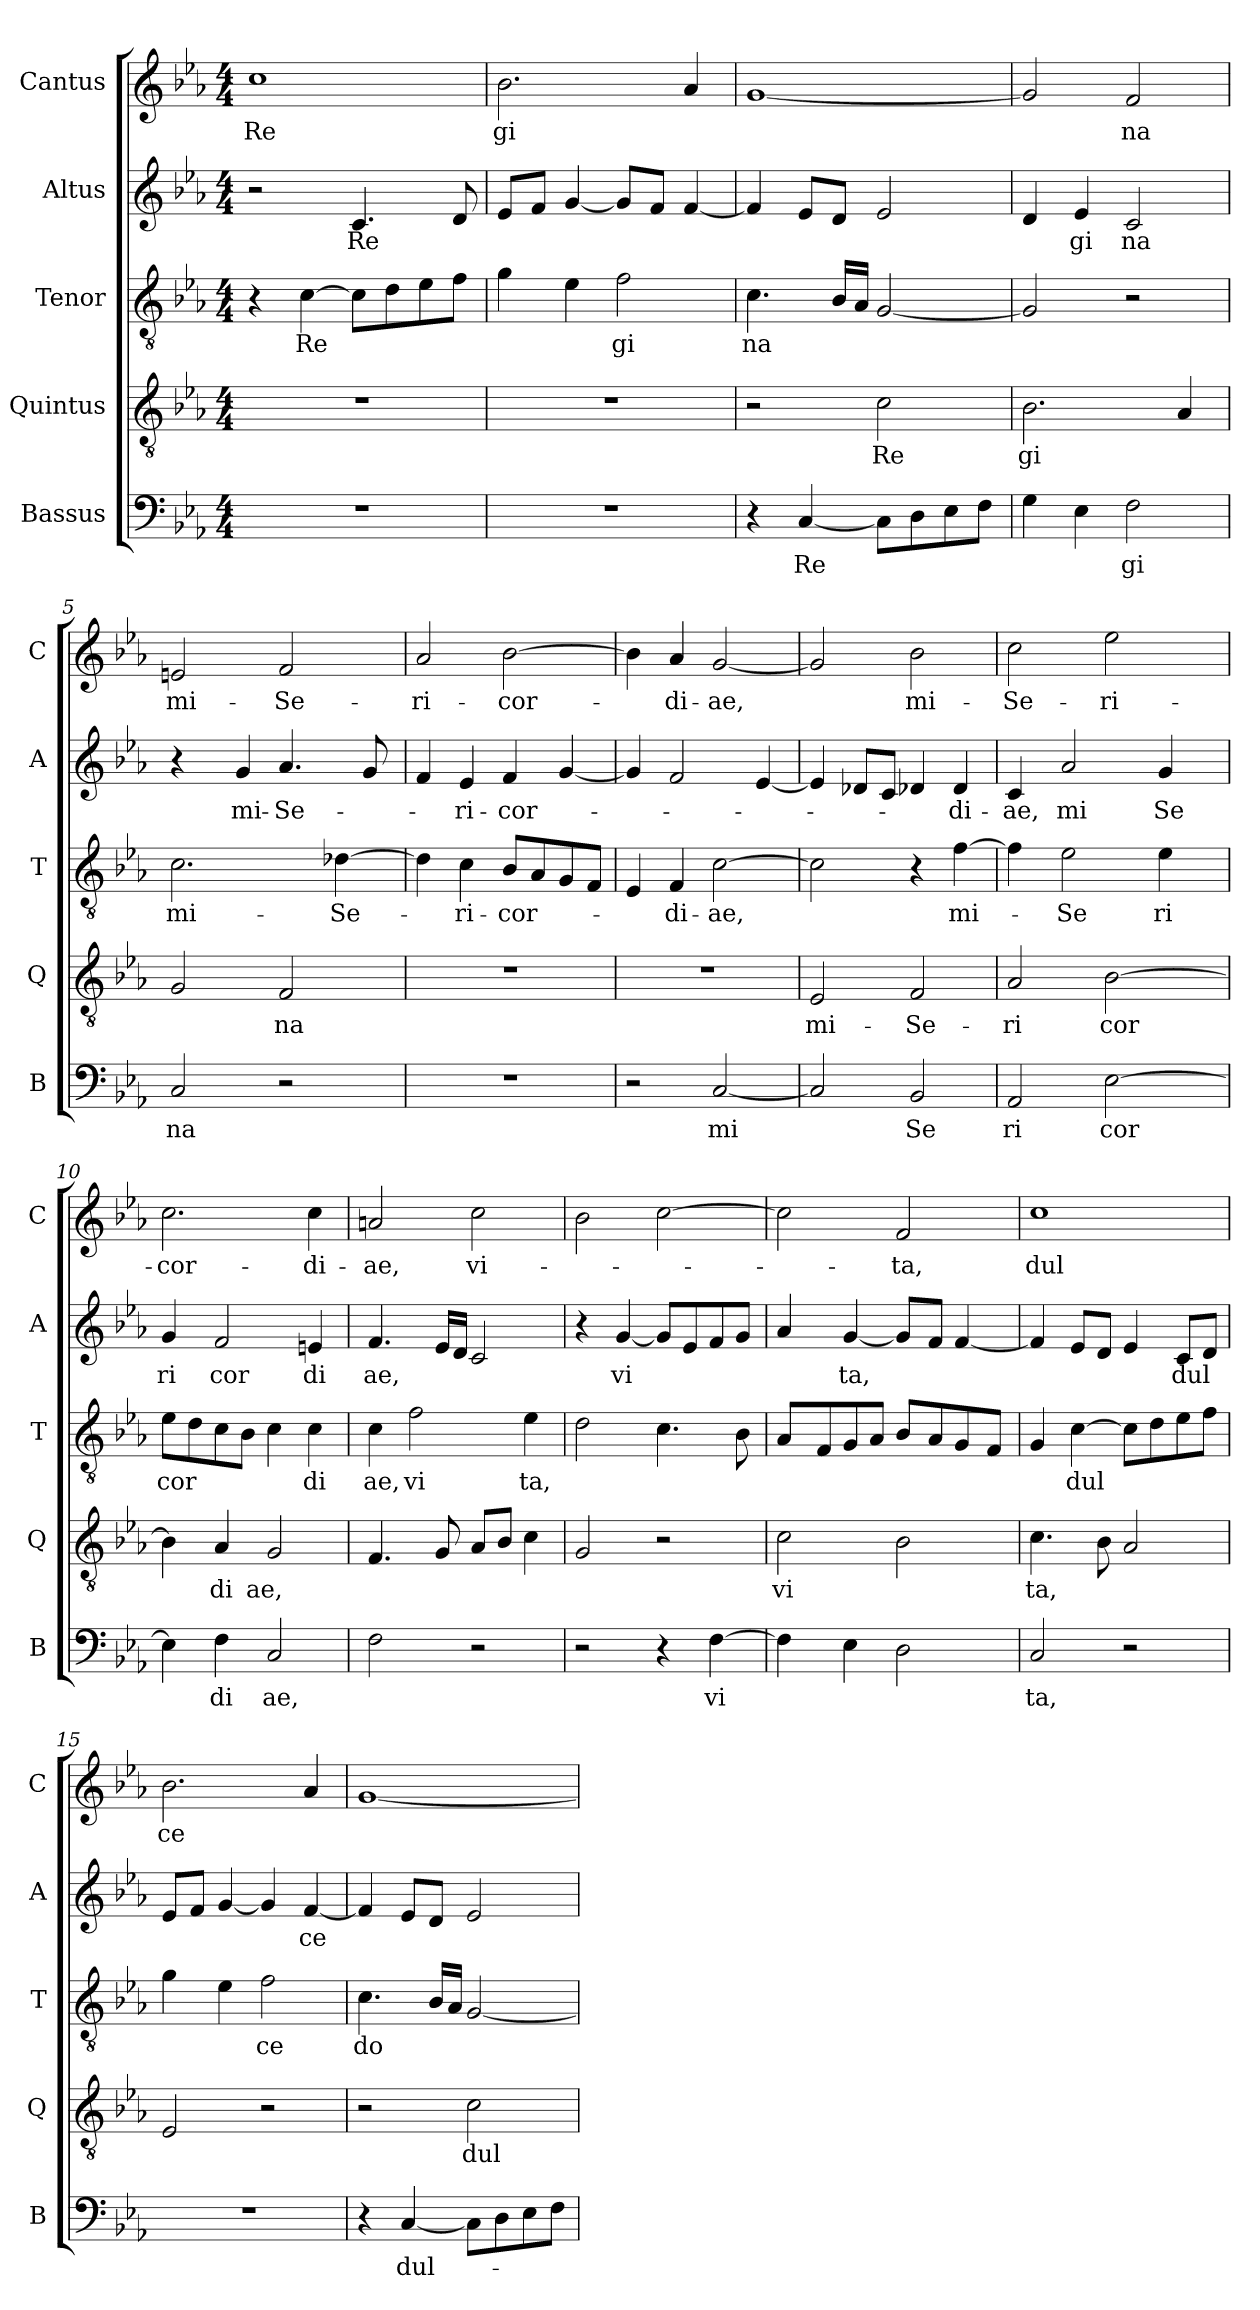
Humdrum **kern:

**kern	**text	**kern	**text	**kern	**text	**kern	**text	**kern	**text
*part5	*part5	*part4	*part4	*part3	*part3	*part2	*part2	*part1	*part1
*staff5	*staff5	*staff4	*staff4	*staff3	*staff3	*staff2	*staff2	*staff1	*staff1
*I"Bassus	*	*I"Quintus	*	*I"Tenor	*	*I"Altus	*	*I"Cantus	*
*I'B	*	*I'Q	*	*I'T	*	*I'A	*	*I'C	*
!!LO:PB:g=z
*stria5	*	*stria5	*	*stria5	*	*stria5	*	*stria5	*
*clefF4	*	*clefGv2	*	*clefGv2	*	*clefG2	*	*clefG2	*
*k[b-e-a-]	*	*k[b-e-a-]	*	*k[b-e-a-]	*	*k[b-e-a-]	*	*k[b-e-a-]	*
*E-:	*	*E-:	*	*E-:	*	*E-:	*	*E-:	*
*M4/4	*	*M4/4	*	*M4/4	*	*M4/4	*	*M4/4	*
=1	=1	=1	=1	=1	=1	=1	=1	=1	=1
!	!	!	!	!	!	!	!	!	!LO:LY:b:cj
1r	.	1r	.	4r	.	2r	.	1cc	Re
!	!	!	!	!	!LO:LY:b	!	!	!	!
.	.	.	.	[>4c\	Re	.	.	.	.
!	!	!	!	!	!	!	!LO:LY:b	!	!
.	.	.	.	8c\L]	.	4.c/	Re	.	.
.	.	.	.	8d\	.	.	.	.	.
.	.	.	.	8e-\	.	.	.	.	.
.	.	.	.	8f\J	.	8d/	.	.	.
=2	=2	=2	=2	=2	=2	=2	=2	=2	=2
!	!	!	!	!	!	!	!	!	!LO:LY:b:cj
1r	.	1r	.	4g\	.	8e-/L	.	2.b-\	gi
.	.	.	.	.	.	8f/J	.	.	.
.	.	.	.	4e-\	.	[<4g/	.	.	.
!	!	!	!	!	!LO:LY:b:cj	!	!	!	!
.	.	.	.	2f\	gi	8g/L]	.	.	.
.	.	.	.	.	.	8f/J	.	.	.
.	.	.	.	.	.	[<4f/	.	4a-/	.
=3	=3	=3	=3	=3	=3	=3	=3	=3	=3
!	!	!	!	!	!LO:LY:b	!	!	!	!
4r	.	2r	.	4.c\	na	4f/]	.	[<1g	.
!	!LO:LY:b	!	!	!	!	!	!	!	!
[<4C/	Re	.	.	.	.	8e-/L	.	.	.
.	.	.	.	16B-/L	.	8d/J	.	.	.
.	.	.	.	16A-/J	.	.	.	.	.
!	!	!	!LO:LY:b:cj	!	!	!	!	!	!
8C\L]	.	2c\	Re	[<2G/	.	2e-/	.	.	.
8D\	.	.	.	.	.	.	.	.	.
8E-\	.	.	.	.	.	.	.	.	.
8F\J	.	.	.	.	.	.	.	.	.
=4	=4	=4	=4	=4	=4	=4	=4	=4	=4
!	!	!	!LO:LY:b:cj	!	!	!	!	!	!
4G\	.	2.B-\	gi	2G/]	.	4d/	.	2g/]	.
!	!	!	!	!	!	!	!LO:LY:b:cj	!	!
4E-\	.	.	.	.	.	4e-/	gi	.	.
!	!LO:LY:b:cj	!	!	!	!	!	!LO:LY:b:cj	!	!LO:LY:b:cj
2F\	gi	.	.	2r	.	2c/	na	2f/	na
.	.	4A-/	.	.	.	.	.	.	.
!!LO:LB:g=z
=5	=5	=5	=5	=5	=5	=5	=5	=5	=5
!	!LO:LY:b:cj	!	!	!	!LO:LY:b:cj	!	!	!	!LO:LY:b:cj
*	*	*^	*	*	*	*	*	*	*
2C/	na	2G/	8ryy	.	2.c\	mi-	4r	.	2en/	mi-
.	.	.	32.ryy	.	.	.	.	.	.	.
.	.	.	2ryy	.	.	.	.	.	.	.
!	!	!	!	!	!	!	!	!LO:LY:b:cj	!	!
.	.	.	.	.	.	.	4g/	mi-	.	.
!	!	!	!	!LO:LY:b:cj	!	!	!	!LO:LY:b:cj	!	!LO:LY:b:cj
2r	.	2F/	.	na	.	.	4.a-/	-Se-	2f/	-Se-
.	.	.	4ryy	.	.	.	.	.	.	.
!	!	!	!	!	!	!LO:LY:b:cj	!	!	!	!
.	.	.	.	.	[>4d-X\	-Se-	.	.	.	.
.	.	.	.	.	.	.	8g/	.	.	.
.	.	.	16ryy	.	.	.	.	.	.	.
.	.	.	64ryy	.	.	.	.	.	.	.
=6	=6	=6	=6	=6	=6	=6	=6	=6	=6	=6
!	!	!	!	!	!	!	!	!	!	!LO:LY:b:cj
*	*	*v	*v	*	*	*	*	*	*	*
1r	.	1r	.	4d-\]	.	4f/	.	2a-/	-ri-
!	!	!	!	!	!LO:LY:b:cj	!	!LO:LY:b:cj	!	!
.	.	.	.	4c\	-ri-	4e-/	-ri-	.	.
!	!	!	!	!	!LO:LY:b	!	!LO:LY:b	!	!LO:LY:b
.	.	.	.	8B-/L	-cor-	4f/	-cor-	[>2b-\	-cor-
.	.	.	.	8A-/	.	.	.	.	.
.	.	.	.	8G/	.	[<4g/	.	.	.
.	.	.	.	8F/J	.	.	.	.	.
=7	=7	=7	=7	=7	=7	=7	=7	=7	=7
2r	.	1r	.	4E-/	.	4g/]	.	4b-\]	.
!	!	!	!	!	!LO:LY:b:cj	!	!	!	!LO:LY:b:cj
.	.	.	.	4F/	-di-	2f/	.	4a-/	-di-
!	!LO:LY:b	!	!	!	!LO:LY:b	!	!	!	!LO:LY:b
[<2C/	mi	.	.	[>2c\	-ae,	.	.	[<2g/	-ae,
.	.	.	.	.	.	[<4e-/	.	.	.
=8	=8	=8	=8	=8	=8	=8	=8	=8	=8
!	!	!	!LO:LY:b:cj	!	!	!	!	!	!
2C/]	.	2E-/	mi-	2c\]	.	4e-/]	.	2g/]	.
.	.	.	.	.	.	8d-/L	.	.	.
.	.	.	.	.	.	8c/J	.	.	.
!	!LO:LY:b:cj	!	!LO:LY:b:cj	!	!	!	!	!	!LO:LY:b:cj
2BB-/	Se	2F/	-Se-	4r	.	4d-X/	.	2b-\	mi-
!	!	!	!	!	!LO:LY:b	!	!LO:LY:b:cj	!	!
.	.	.	.	[>4f\	mi-	4d-/	-di-	.	.
!!LO:PB:g=z
=9	=9	=9	=9	=9	=9	=9	=9	=9	=9
!	!LO:LY:b:cj	!	!LO:LY:b:cj	!	!	!	!LO:LY:b:cj	!	!LO:LY:b:cj
*	*	*	*	*^	*	*	*	*	*
2AA-/	ri	2A-/	-ri	4f\]	32.ryy	.	4c/	-ae,	2cc\	-Se-
.	.	.	.	.	2ryy	.	.	.	.	.
!	!	!	!	!	!	!LO:LY:b:cj	!	!LO:LY:b:cj	!	!
.	.	.	.	2e-\	.	-Se	2a-/	mi	.	.
!	!LO:LY:b	!	!LO:LY:b	!	!	!	!	!	!	!LO:LY:b:cj
[>2E-\	cor	[>2B-\	cor	.	.	.	.	.	2ee-\	-ri-
.	.	.	.	.	4ryy	.	.	.	.	.
!	!	!	!	!	!	!LO:LY:b:cj	!	!LO:LY:b:cj	!	!
.	.	.	.	4e-\	.	ri	4g/	Se	.	.
.	.	.	.	.	8ryy	.	.	.	.	.
.	.	.	.	.	16ryy	.	.	.	.	.
.	.	.	.	.	64ryy	.	.	.	.	.
=10	=10	=10	=10	=10	=10	=10	=10	=10	=10	=10
!	!	!	!	!	!	!LO:LY:b	!	!LO:LY:b:cj	!	!LO:LY:b:cj
*	*	*	*	*v	*v	*	*	*	*	*
4E-\]	.	4B-\]	.	8e-\L	cor	4g/	ri	2.cc\	-cor-
.	.	.	.	8d\	.	.	.	.	.
!	!LO:LY:b:cj	!	!LO:LY:b:cj	!	!	!	!LO:LY:b:cj	!	!
4F\	di	4A-/	di	8c\	.	2f/	cor	.	.
.	.	.	.	8B-\J	.	.	.	.	.
!	!LO:LY:b	!	!LO:LY:b	!	!	!	!	!	!
2C/	ae,	2G/	ae,	4c\	.	.	.	.	.
!	!	!	!	!	!LO:LY:b:cj	!	!LO:LY:b:cj	!	!LO:LY:b:cj
.	.	.	.	4c\	di	4e/	di	4cc\	-di-
=11	=11	=11	=11	=11	=11	=11	=11	=11	=11
!	!	!	!	!	!LO:LY:b:cj	!	!LO:LY:b	!	!LO:LY:b:cj
2F\	.	4.F/	.	4c\	ae,	4.f/	ae,	2an/	-ae,
!	!	!	!	!	!LO:LY:b:cj	!	!	!	!
.	.	.	.	2f\	vi	.	.	.	.
.	.	8G/	.	.	.	16e-/L	.	.	.
.	.	.	.	.	.	16d/J	.	.	.
!	!	!	!	!	!	!	!	!	!LO:LY:b:cj
2r	.	8A-/L	.	.	.	2c/	.	2cc\	vi-
.	.	8B-/J	.	.	.	.	.	.	.
!	!	!	!	!	!LO:LY:b	!	!	!	!
.	.	4c\	.	4e-\	ta,	.	.	.	.
=12	=12	=12	=12	=12	=12	=12	=12	=12	=12
2r	.	2G/	.	2d\	.	4r	.	2b-\	.
!	!	!	!	!	!	!	!LO:LY:b:cj	!	!
.	.	.	.	.	.	[<4g/	vi	.	.
4r	.	2r	.	4.c\	.	8g/L]	.	[<2cc\	.
.	.	.	.	.	.	8e-/	.	.	.
!	!LO:LY:b:cj	!	!	!	!	!	!	!	!
[>4F\	vi	.	.	.	.	8f/	.	.	.
.	.	.	.	8B-\	.	8g/J	.	.	.
!!LO:LB:g=z
=13	=13	=13	=13	=13	=13	=13	=13	=13	=13
!	!	!	!LO:LY:b:cj	!	!	!	!	!	!
*^	*	*	*	*	*	*^	*	*	*
4F\]	16..ryy	.	2c\	vi	8A-/L	.	4a-/	16ryy	.	2cc\]	.
.	.	.	.	.	.	.	.	2...ryy	.	.	.
.	2ryy	.	.	.	.	.	.	.	.	.	.
.	.	.	.	.	8F/	.	.	.	.	.	.
!	!	!	!	!	!	!	!	!	!LO:LY:b	!	!
4E-\	.	.	.	.	8G/	.	[<4g/	.	ta,	.	.
.	.	.	.	.	8A-/J	.	.	.	.	.	.
!	!	!	!	!	!	!	!	!	!	!	!LO:LY:b:cj
2D\	.	.	2B-\	.	8B-/L	.	8g/L]	.	.	2f/	-ta,
.	4ryy	.	.	.	.	.	.	.	.	.	.
.	.	.	.	.	8A-/	.	8f/J	.	.	.	.
.	.	.	.	.	8G/	.	[<4f/	.	.	.	.
.	8ryy	.	.	.	.	.	.	.	.	.	.
.	.	.	.	.	8F/J	.	.	.	.	.	.
.	64ryy	.	.	.	.	.	.	.	.	.	.
=14	=14	=14	=14	=14	=14	=14	=14	=14	=14	=14	=14
!	!	!LO:LY:b:cj	!	!LO:LY:b	!	!	!	!	!	!	!LO:LY:b:cj
*v	*v	*	*	*	*	*	*v	*v	*	*	*
2C/	ta,	4.c\	ta,	4G/	.	4f/]	.	1cc	dul
!	!	!	!	!	!LO:LY:b	!	!	!	!
.	.	.	.	[>4c\	dul	8e-/L	.	.	.
.	.	8B-\	.	.	.	8d/J	.	.	.
2r	.	2A-/	.	8c\L]	.	4e-/	.	.	.
.	.	.	.	8d\	.	.	.	.	.
!	!	!	!	!	!	!	!LO:LY:b	!	!
.	.	.	.	8e-\	.	8c/L	dul	.	.
.	.	.	.	8f\J	.	8d/J	.	.	.
=15	=15	=15	=15	=15	=15	=15	=15	=15	=15
!	!	!	!	!	!	!	!	!	!LO:LY:b:cj
1r	.	2E-/	.	4g\	.	8e-/L	.	2.b-\	ce
.	.	.	.	.	.	8f/J	.	.	.
.	.	.	.	4e-\	.	[<4g/	.	.	.
!	!	!	!	!	!LO:LY:b:cj	!	!	!	!
.	.	2r	.	2f\	ce	4g/]	.	.	.
!	!	!	!	!	!	!	!LO:LY:b:cj	!	!
.	.	.	.	.	.	[<4f/	ce	4a-/	.
=16	=16	=16	=16	=16	=16	=16	=16	=16	=16
!	!	!	!	!	!LO:LY:b	!	!	!	!
4r	.	2r	.	4.c\	do	4f/]	.	[>1g	.
!	!LO:LY:b	!	!	!	!	!	!	!	!
[<4C/	dul-	.	.	.	.	8e-/L	.	.	.
.	.	.	.	16B-/L	.	8d/J	.	.	.
.	.	.	.	16A-/J	.	.	.	.	.
!	!	!	!LO:LY:b:cj	!	!	!	!	!	!
8C\L]	.	2c\	dul	[>2G/	.	2e-/	.	.	.
8D\	.	.	.	.	.	.	.	.	.
8E-\	.	.	.	.	.	.	.	.	.
8F\J	.	.	.	.	.	.	.	.	.
=	=	=	=	=	=	=	=	=	=
*-	*-	*-	*-	*-	*-	*-	*-	*-	*-
